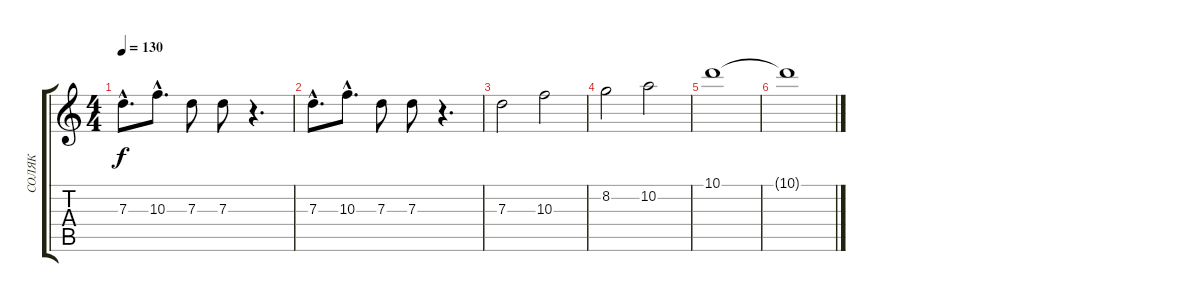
\track ("СОЛЯК" "СОЛЯК") {instrument overdrivenguitar}
\staff {score tabs}
\tuning (E4 B3 G3 D3 A2 E2) {hide}
\ts (4 4)
\tempo 130
\clef g2
\ks c
7.3{hac}.8{d dy f} 10.3{hac}.8{d} 7.3.8 7.3.8 r.4{d} |
7.3{hac}.8{d} 10.3{hac}.8{d} 7.3.8 7.3.8 r.4{d} |
7.3.2 10.3.2 |
8.2.2 10.2.2 |
10.1.1 |
10.1{t}.1
